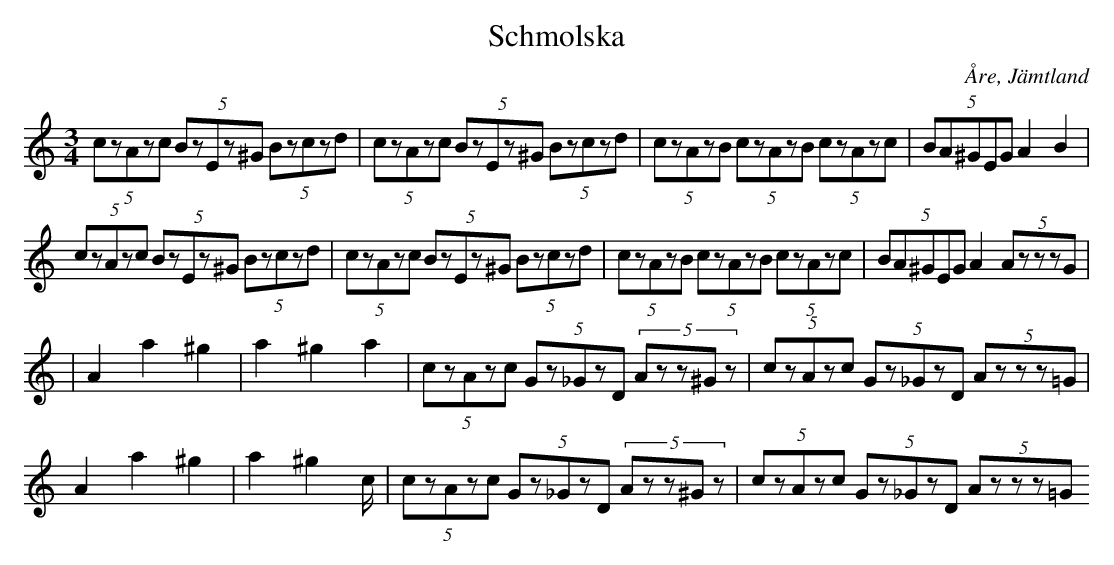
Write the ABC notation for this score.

X:1
T:Schmolska
O:Åre, Jämtland
M:3/4
L:1/8
K:Am
(5:2 czAzc (5:2Bz-Ez^G (5:2Bzczd| (5:2 czAzc (5:2Bz-Ez^G (5:2Bzczd|(5:2czAzB (5:2czAzB (5:2czAzc| (5:2BA^GEG  A2 B2|
 (5:2 czAzc (5:2Bz-Ez^G (5:2Bzczd| (5:2 czAzc (5:2Bz-Ez^G (5:2Bzczd|(5:2czAzB (5:2czAzB (5:2czAzc| (5:2BA^GEG  A2 (5:2 AzzzG|
|A2 a2 ^g2|a2 ^g2 a2| (5:2 czAzc (5:2Gz_GzD (5:2Azz^Gz | (5:2 czAzc (5:2Gz_GzD (5:2 Azzz=G|
A2 a2 ^g2|a2 ^g2 c/2| (5:2 czAzc (5:2Gz_GzD (5:2Azz^Gz | (5:2 czAzc (5:2Gz_GzD (5:2 Azzz=G
